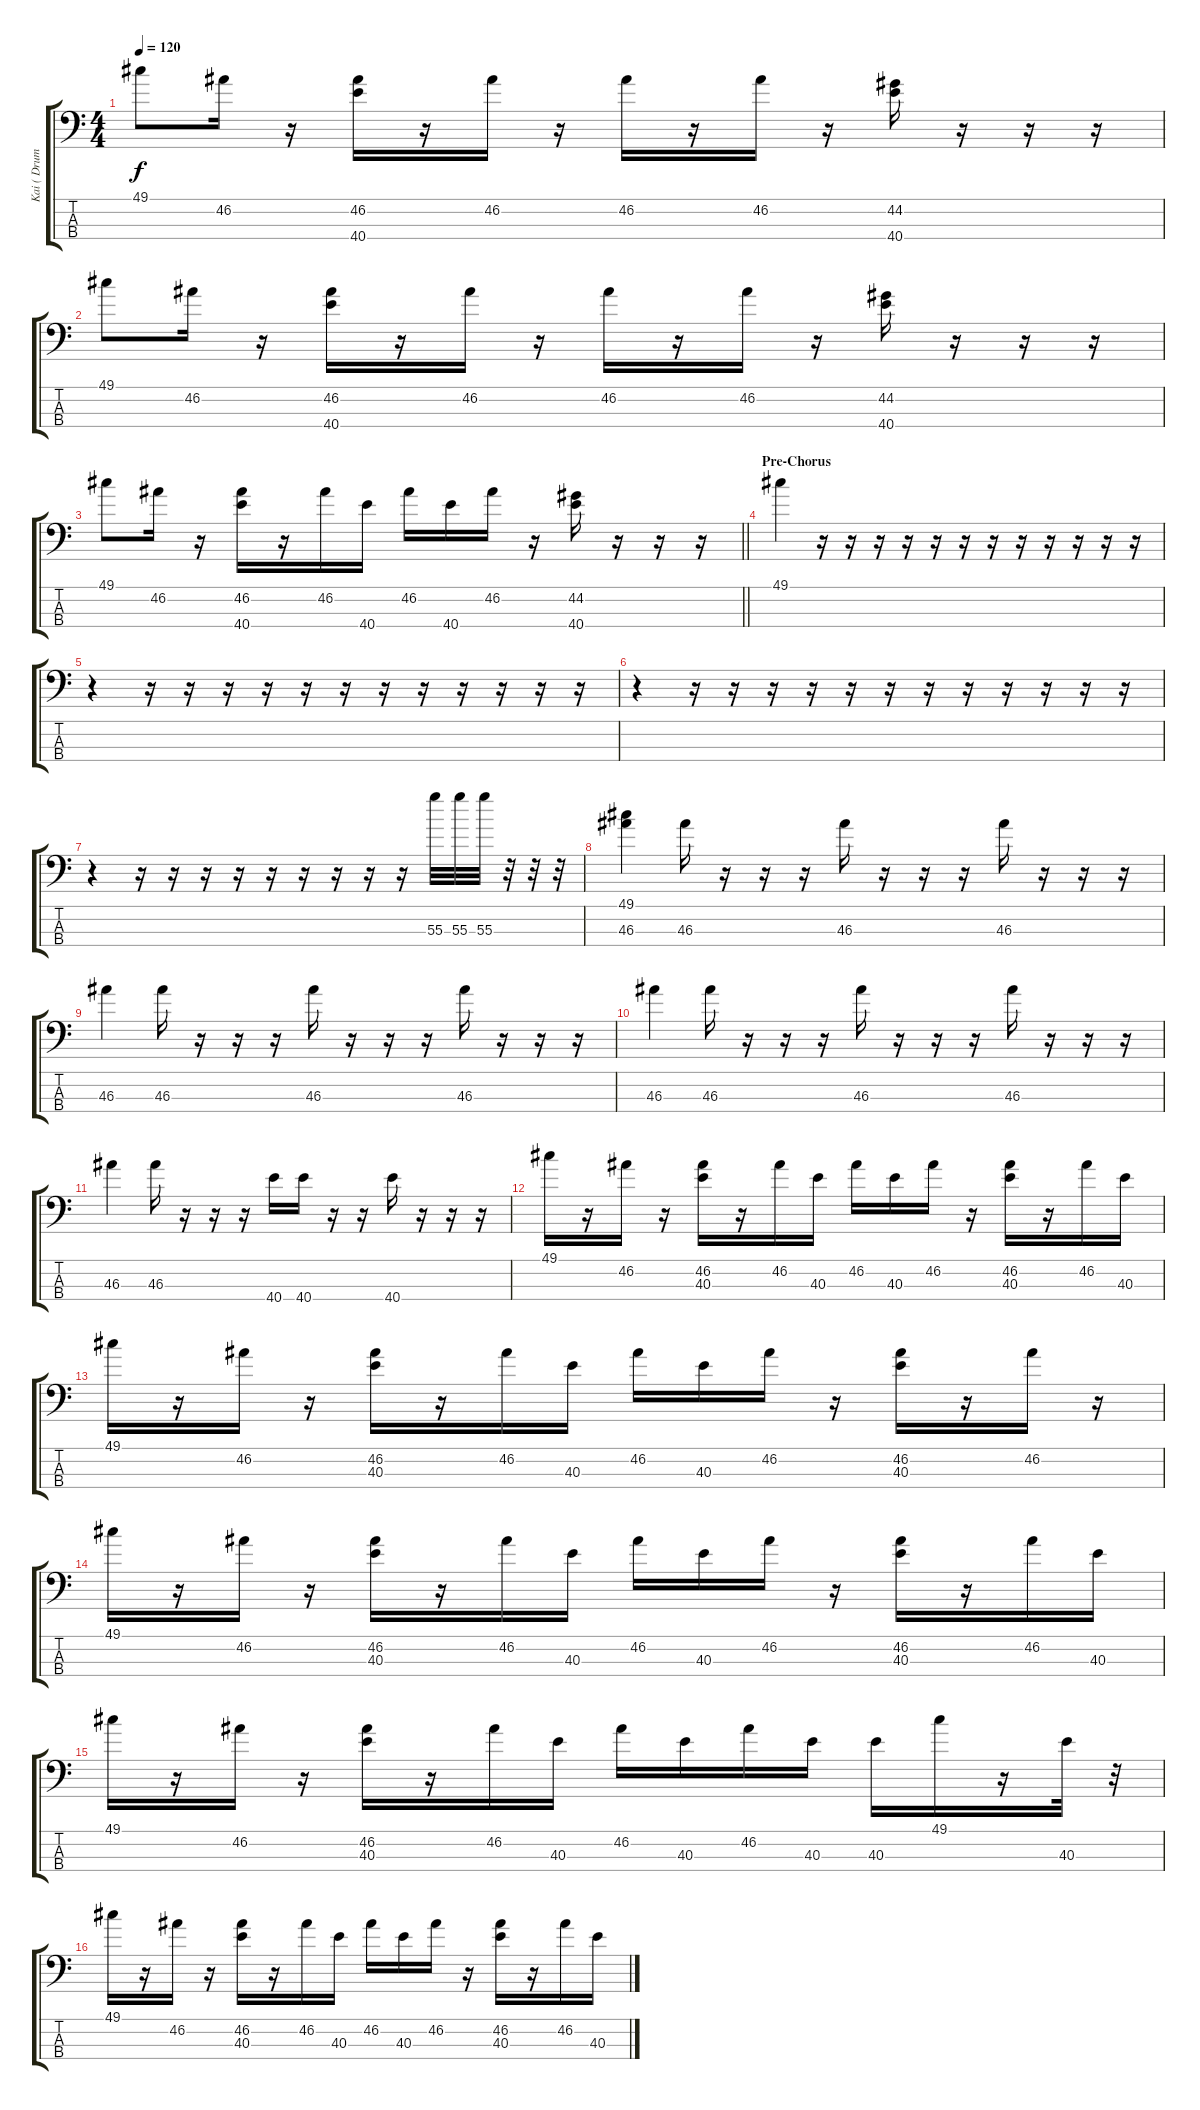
\track ("Kai ( Drums )" "Kai ( Drum") {instrument acousticgrandpiano}
\staff {score tabs}
\tuning (C-1 C-1 C-1 C-1) {hide}
\ts (4 4)
\tempo 120
\clef f4
\ks c
49.1.8{dy f} 46.2.16 r.16 (46.2 40.4).16 r.16 46.2.16 r.16 46.2.16 r.16 46.2.16 r.16 (44.2 40.4).16 r.16 r.16 r.16 |
49.1.8 46.2.16 r.16 (46.2 40.4).16 r.16 46.2.16 r.16 46.2.16 r.16 46.2.16 r.16 (44.2 40.4).16 r.16 r.16 r.16 |
\barLineRight lightlight
49.1.8 46.2.16 r.16 (46.2 40.4).16 r.16 46.2.16 40.4.16 46.2.16 40.4.16 46.2.16 r.16 (44.2 40.4).16 r.16 r.16 r.16 |
\section ("" "Pre-Chorus")
49.1.4 r.16 r.16 r.16 r.16 r.16 r.16 r.16 r.16 r.16 r.16 r.16 r.16 |
r.4 r.16 r.16 r.16 r.16 r.16 r.16 r.16 r.16 r.16 r.16 r.16 r.16 |
r.4 r.16 r.16 r.16 r.16 r.16 r.16 r.16 r.16 r.16 r.16 r.16 r.16 |
r.4 r.16 r.16 r.16 r.16 r.16 r.16 r.16 r.16 r.16 55.3.32 55.3.32 55.3.32 r.32 r.32 r.32 |
(49.1 46.3).4 46.3.16 r.16 r.16 r.16 46.3.16 r.16 r.16 r.16 46.3.16 r.16 r.16 r.16 |
46.3.4 46.3.16 r.16 r.16 r.16 46.3.16 r.16 r.16 r.16 46.3.16 r.16 r.16 r.16 |
46.3.4 46.3.16 r.16 r.16 r.16 46.3.16 r.16 r.16 r.16 46.3.16 r.16 r.16 r.16 |
46.3.4 46.3.16 r.16 r.16 r.16 40.4.16 40.4.16 r.16 r.16 40.4.16 r.16 r.16 r.16 |
49.1.16 r.16 46.2.16 r.16 (46.2 40.3).16 r.16 46.2.16 40.3.16 46.2.16 40.3.16 46.2.16 r.16 (46.2 40.3).16 r.16 46.2.16 40.3.16 |
49.1.16 r.16 46.2.16 r.16 (46.2 40.3).16 r.16 46.2.16 40.3.16 46.2.16 40.3.16 46.2.16 r.16 (46.2 40.3).16 r.16 46.2.16 r.16 |
49.1.16 r.16 46.2.16 r.16 (46.2 40.3).16 r.16 46.2.16 40.3.16 46.2.16 40.3.16 46.2.16 r.16 (46.2 40.3).16 r.16 46.2.16 40.3.16 |
49.1.16 r.16 46.2.16 r.16 (46.2 40.3).16 r.16 46.2.16 40.3.16 46.2.16 40.3.16 46.2.16 40.3.16 40.3.16 49.1.16 r.16 40.3.32 r.32 |
49.1.16 r.16 46.2.16 r.16 (46.2 40.3).16 r.16 46.2.16 40.3.16 46.2.16 40.3.16 46.2.16 r.16 (46.2 40.3).16 r.16 46.2.16 40.3.16
